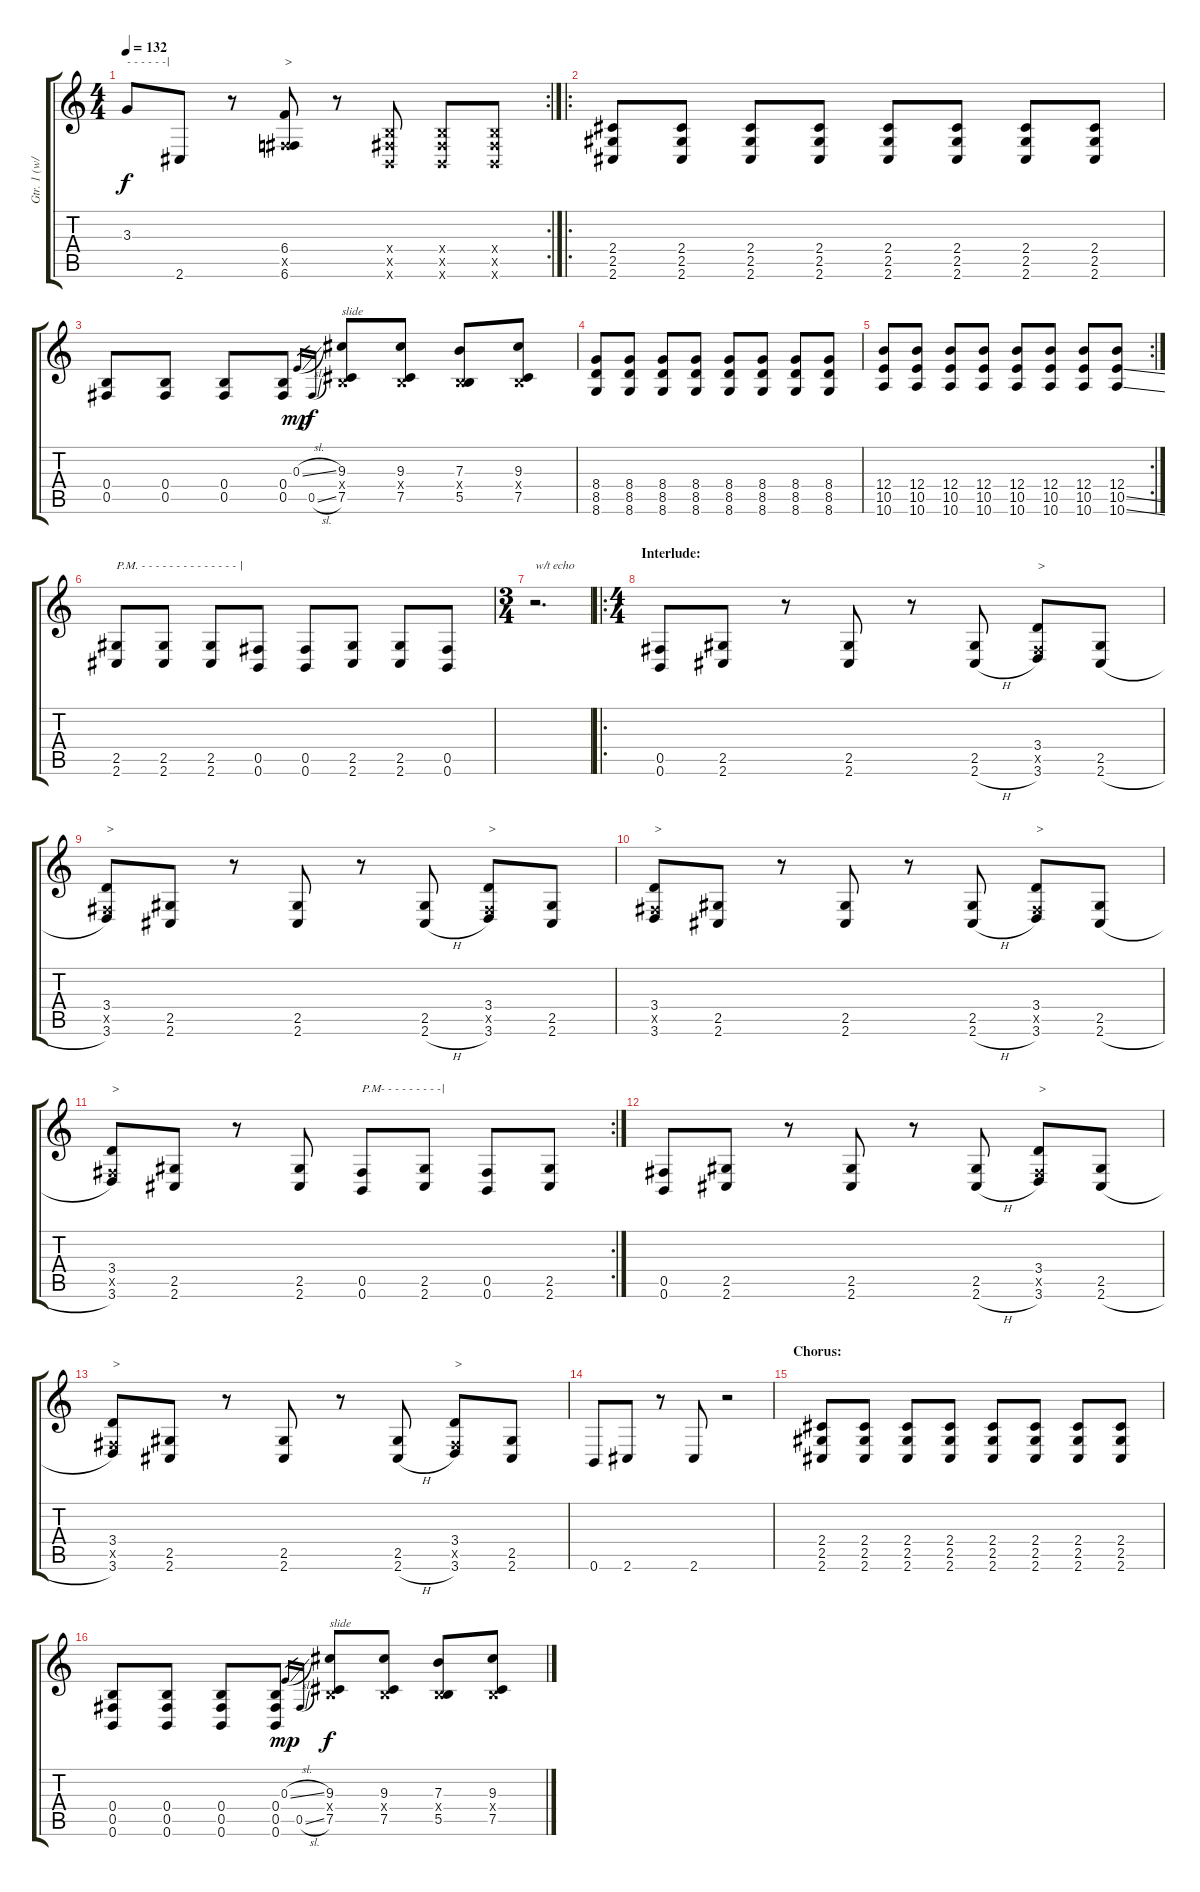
\track ("Gtr. 1 (w/dist)" "Gtr. 1 (w/") {instrument distortionguitar}
\staff {score tabs}
\tuning (Db4 Ab3 E3 B2 Gb2 B1) {hide}
\rc 2
\ts (4 4)
\tempo 132
\clef g2
\ks c
3.3.8{txt "- - - - - -|" dy f} 2.6.8 r.8 (6.4 0.5{x} 6.6).8{txt ">" volume 16 instrument distortionguitar} r.8{volume 12} (0.4{x} 0.5{x} 0.6{x}).8 (0.4{x} 0.5{x} 0.6{x}).8 (0.4{x} 0.5{x} 0.6{x}).8 |
\ro
(2.4 2.5 2.6).8{instrument distortionguitar} (2.4 2.5 2.6).8 (2.4 2.5 2.6).8 (2.4 2.5 2.6).8 (2.4 2.5 2.6).8 (2.4 2.5 2.6).8 (2.4 2.5 2.6).8 (2.4 2.5 2.6).8 |
(0.4 0.5).8 (0.4 0.5).8 (0.4 0.5).8 (0.4 0.5).8 0.3{sl}.16{gr dy mp} 0.5{sl}.16{gr dy f} (9.3 0.4{x} 7.5).8{txt "slide"} (9.3 0.4{x} 7.5).8 (7.3 0.4{x} 5.5).8 (9.3 0.4{x} 7.5).8 |
(8.4 8.5 8.6).8 (8.4 8.5 8.6).8 (8.4 8.5 8.6).8 (8.4 8.5 8.6).8 (8.4 8.5 8.6).8 (8.4 8.5 8.6).8 (8.4 8.5 8.6).8 (8.4 8.5 8.6).8 |
\rc 2
(12.4 10.5 10.6).8 (12.4 10.5 10.6).8 (12.4 10.5 10.6).8 (12.4 10.5 10.6).8 (12.4 10.5 10.6).8 (12.4 10.5 10.6).8 (12.4 10.5 10.6).8 (12.4 10.5{ss} 10.6{ss}).8 |
(2.5 2.6).8{txt "P.M. - - - - - - - - - - - - - - |" instrument electricguitarmuted} (2.5 2.6).8 (2.5 2.6).8 (0.5 0.6).8 (0.5 0.6).8 (2.5 2.6).8 (2.5 2.6).8 (0.5 0.6).8 |
\ts (3 4)
r.2{d txt "w/t echo"} |
\ro
\ts (4 4)
\section ("" "Interlude:")
(0.5 0.6).8{instrument distortionguitar} (2.5 2.6).8 r.8 (2.5 2.6).8 r.8 (2.5 2.6{h}).8 (3.4 0.5{x} 3.6).8{txt ">" volume 16} (2.5 2.6{h}).8{volume 12} |
(3.4 0.5{x} 3.6).8{txt ">" volume 16} (2.5 2.6).8{volume 16} r.8 (2.5 2.6).8 r.8 (2.5 2.6{h}).8 (3.4 0.5{x} 3.6).8{txt ">" volume 16} (2.5 2.6).8{volume 12} |
(3.4 0.5{x} 3.6).8{txt ">" volume 16} (2.5 2.6).8{volume 12} r.8 (2.5 2.6).8 r.8 (2.5 2.6{h}).8 (3.4 0.5{x} 3.6).8{txt ">" volume 16} (2.5 2.6{h}).8{volume 12} |
\rc 2
(3.4 0.5{x} 3.6).8{txt ">" volume 16} (2.5 2.6).8{volume 12} r.8 (2.5 2.6).8 (0.5 0.6).8{txt "P.M- - - - - - - - -|" instrument electricguitarmuted} (2.5 2.6).8 (0.5 0.6).8 (2.5 2.6).8 |
(0.5 0.6).8{instrument distortionguitar} (2.5 2.6).8 r.8 (2.5 2.6).8 r.8 (2.5 2.6{h}).8 (3.4 0.5{x} 3.6).8{txt ">" volume 16} (2.5 2.6{h}).8{volume 12} |
(3.4 0.5{x} 3.6).8{txt ">" volume 16} (2.5 2.6).8{volume 12} r.8 (2.5 2.6).8 r.8 (2.5 2.6{h}).8 (3.4 0.5{x} 3.6).8{txt ">" volume 16} (2.5 2.6).8{volume 12} |
0.6.8 2.6.8 r.8 2.6.8 r.2 |
\section ("" "Chorus:")
(2.4 2.5 2.6).8 (2.4 2.5 2.6).8 (2.4 2.5 2.6).8 (2.4 2.5 2.6).8 (2.4 2.5 2.6).8 (2.4 2.5 2.6).8 (2.4 2.5 2.6).8 (2.4 2.5 2.6).8 |
(0.4 0.5 0.6).8 (0.4 0.5 0.6).8 (0.4 0.5 0.6).8 (0.4 0.5 0.6).8 0.3{sl}.16{gr dy mp} 0.5{sl}.16{gr} (9.3 0.4{x} 7.5).8{txt "slide" dy f} (9.3 0.4{x} 7.5).8 (7.3 0.4{x} 5.5).8 (9.3 0.4{x} 7.5).8
